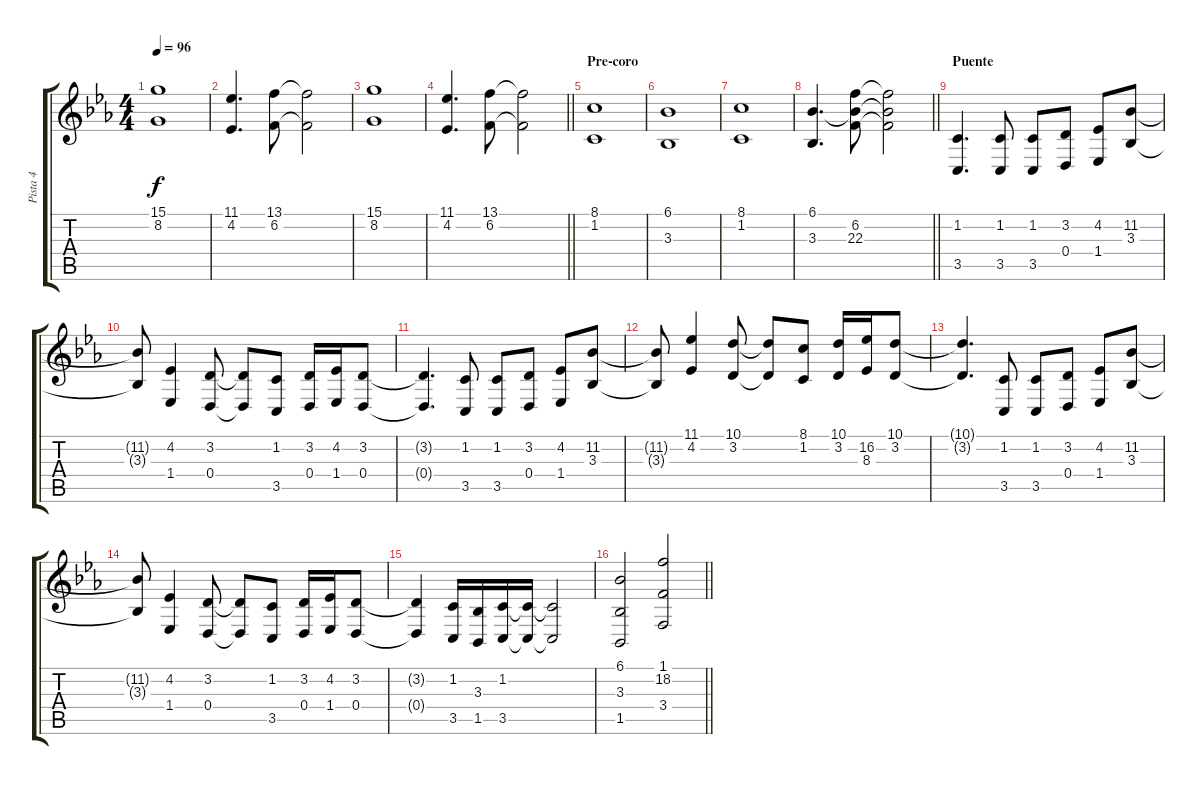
\track ("Pista 4" "Pista 4") {instrument stringensemble1}
\staff {score tabs}
\tuning (E4 B3 G3 D3 A2 E2) {hide}
\ts (4 4)
\tempo 96
\clef g2
\ks eb
(15.1 8.2).1{dy f} |
(11.1 4.2).4{d} (13.1 6.2).8 (13.1{t} 6.2{t}).2 |
(15.1 8.2).1 |
\barLineRight lightlight
(11.1 4.2).4{d} (13.1 6.2).8 (13.1{t} 6.2{t}).2 |
\section ("" "Pre-coro")
(8.1 1.2).1 |
(6.1 3.3).1 |
(8.1 1.2).1 |
\barLineRight lightlight
(6.1 3.3).4{d} (6.1{t} 6.2 22.3).8 (6.1{t} 6.2{t} 22.3{t}).2 |
\section ("" "Puente")
(1.2 3.5).4{d} (1.2 3.5).8 (1.2 3.5).8 (3.2 0.4).8 (4.2 1.4).8 (11.2 3.3).8 |
(11.2{t} 3.3{t}).8 (4.2 1.4).4 (3.2 0.4).8 (3.2{t} 0.4{t}).8 (1.2 3.5).8 (3.2 0.4).16 (4.2 1.4).16 (3.2 0.4).8 |
(3.2{t} 0.4{t}).4{d} (1.2 3.5).8 (1.2 3.5).8 (3.2 0.4).8 (4.2 1.4).8 (11.2 3.3).8 |
(11.2{t} 3.3{t}).8 (11.1 4.2).4 (10.1 3.2).8 (10.1{t} 3.2{t}).8 (8.1 1.2).8 (10.1 3.2).16 (16.2 8.3).16 (10.1 3.2).8 |
(10.1{t} 3.2{t}).4{d} (1.2 3.5).8 (1.2 3.5).8 (3.2 0.4).8 (4.2 1.4).8 (11.2 3.3).8 |
(11.2{t} 3.3{t}).8 (4.2 1.4).4 (3.2 0.4).8 (3.2{t} 0.4{t}).8 (1.2 3.5).8 (3.2 0.4).16 (4.2 1.4).16 (3.2 0.4).8 |
(3.2{t} 0.4{t}).4 (1.2 3.5).16 (3.3 1.5).16 (1.2 3.5).16 (1.2{t} 3.5{t}).16 (1.2{t} 3.5{t}).2 |
\barLineRight lightlight
(6.1 3.3 1.5).2 (1.1 18.2 3.4).2
